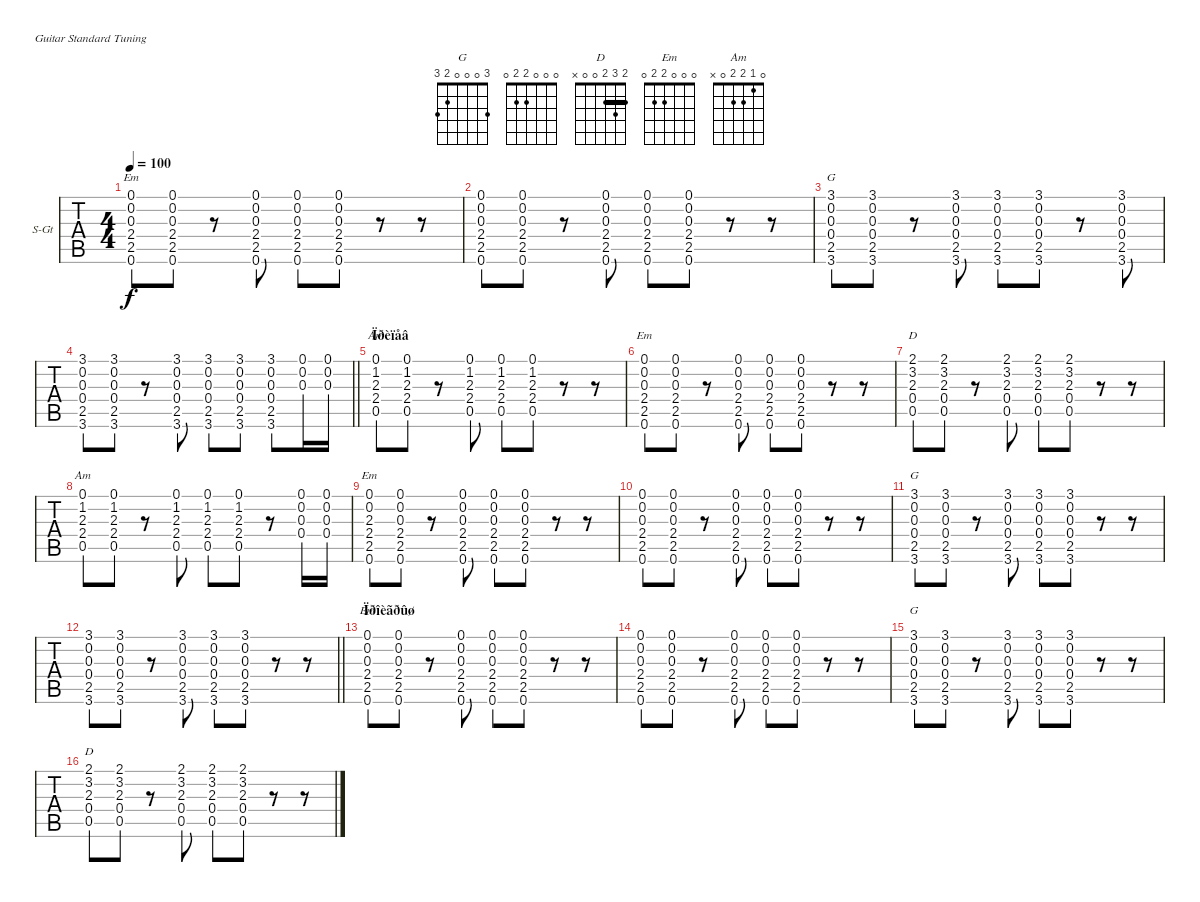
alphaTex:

\bracketExtendMode groupsimilarinstruments
\firstSystemTrackNameOrientation horizontal
\otherSystemsTrackNameOrientation horizontal
\track ("Rythm" "S-Gt") {instrument acousticguitarsteel}
\staff {tabs}
\tuning (E4 B3 G3 D3 A2 E2)
\chord ("G" 3 0 0 0 2 3)
\chord ("" 3 0 0 0 2 3)
\chord ("D" 2 3 2 0 0 x) {barre 2}
\chord ("Em" 0 0 0 2 2 0)
\chord ("Am" 0 1 2 2 0 x)
\chord ("" 0 0 0 2 2 0)
\ts (4 4)
\tempo 100
\clef g2
\ks c
(0.1 0.2 0.3 2.4 2.5 0.6).8{ch "Em" dy f} (0.1 0.2 0.3 2.4 2.5 0.6).8 r.8 (0.1 0.2 0.3 2.4 2.5 0.6).8 (0.1 0.2 0.3 2.4 2.5 0.6).8 (0.1 0.2 0.3 2.4 2.5 0.6).8 r.8 r.8 |
(0.1 0.2 0.3 2.4 2.5 0.6).8 (0.1 0.2 0.3 2.4 2.5 0.6).8 r.8 (0.1 0.2 0.3 2.4 2.5 0.6).8 (0.1 0.2 0.3 2.4 2.5 0.6).8 (0.1 0.2 0.3 2.4 2.5 0.6).8 r.8 r.8 |
(3.1 0.2 0.3 0.4 2.5 3.6).8{ch "G"} (3.1 0.2 0.3 0.4 2.5 3.6).8 r.8 (3.1 0.2 0.3 0.4 2.5 3.6).8 (3.1 0.2 0.3 0.4 2.5 3.6).8 (3.1 0.2 0.3 0.4 2.5 3.6).8 r.8 (3.1 0.2 0.3 0.4 2.5 3.6).8 |
\barLineRight lightlight
(3.1 0.2 0.3 0.4 2.5 3.6).8{ch ""} (3.1 0.2 0.3 0.4 2.5 3.6).8 r.8 (3.1 0.2 0.3 0.4 2.5 3.6).8 (3.1 0.2 0.3 0.4 2.5 3.6).8 (3.1 0.2 0.3 0.4 2.5 3.6).8 (3.1 0.2 0.3 0.4 2.5 3.6).8 (0.1 0.2 0.3).16 (0.1 0.2 0.3).16 |
\section ("" "Ïðèïåâ")
(0.1 1.2 2.3 2.4 0.5).8{ch "Am"} (0.1 1.2 2.3 2.4 0.5).8 r.8 (0.1 1.2 2.3 2.4 0.5).8 (0.1 1.2 2.3 2.4 0.5).8 (0.1 1.2 2.3 2.4 0.5).8 r.8 r.8 |
(0.1 0.2 0.3 2.4 2.5 0.6).8{ch "Em"} (0.1 0.2 0.3 2.4 2.5 0.6).8 r.8 (0.1 0.2 0.3 2.4 2.5 0.6).8 (0.1 0.2 0.3 2.4 2.5 0.6).8 (0.1 0.2 0.3 2.4 2.5 0.6).8 r.8 r.8 |
(2.1 3.2 2.3 0.4 0.5).8{ch "D"} (2.1 3.2 2.3 0.4 0.5).8 r.8 (2.1 3.2 2.3 0.4 0.5).8 (2.1 3.2 2.3 0.4 0.5).8 (2.1 3.2 2.3 0.4 0.5).8 r.8 r.8 |
(0.1 1.2 2.3 2.4 0.5).8{ch "Am"} (0.1 1.2 2.3 2.4 0.5).8 r.8 (0.1 1.2 2.3 2.4 0.5).8 (0.1 1.2 2.3 2.4 0.5).8 (0.1 1.2 2.3 2.4 0.5).8 r.8 (0.1 0.2 0.3 0.4).16 (0.1 0.2 0.3 0.4).16 |
(0.1 0.2 2.3 2.4 2.5 0.6).8{ch "Em"} (0.1 0.2 0.3 2.4 2.5 0.6).8 r.8 (0.1 0.2 0.3 2.4 2.5 0.6).8 (0.1 0.2 0.3 2.4 2.5 0.6).8 (0.1 0.2 0.3 2.4 2.5 0.6).8 r.8 r.8 |
(0.1 0.2 0.3 2.4 2.5 0.6).8{ch ""} (0.1 0.2 0.3 2.4 2.5 0.6).8 r.8 (0.1 0.2 0.3 2.4 2.5 0.6).8 (0.1 0.2 0.3 2.4 2.5 0.6).8 (0.1 0.2 0.3 2.4 2.5 0.6).8 r.8 r.8 |
(3.1 0.2 0.3 0.4 2.5 3.6).8{ch "G"} (3.1 0.2 0.3 0.4 2.5 3.6).8 r.8 (3.1 0.2 0.3 0.4 2.5 3.6).8 (3.1 0.2 0.3 0.4 2.5 3.6).8 (3.1 0.2 0.3 0.4 2.5 3.6).8 r.8 r.8 |
\barLineRight lightlight
(3.1 0.2 0.3 0.4 2.5 3.6).8{ch ""} (3.1 0.2 0.3 0.4 2.5 3.6).8 r.8 (3.1 0.2 0.3 0.4 2.5 3.6).8 (3.1 0.2 0.3 0.4 2.5 3.6).8 (3.1 0.2 0.3 0.4 2.5 3.6).8 r.8 r.8 |
\section ("" "Ïðîèãðûø")
(0.1 0.2 0.3 2.4 2.5 0.6).8{ch "Em"} (0.1 0.2 0.3 2.4 2.5 0.6).8 r.8 (0.1 0.2 0.3 2.4 2.5 0.6).8 (0.1 0.2 0.3 2.4 2.5 0.6).8 (0.1 0.2 0.3 2.4 2.5 0.6).8 r.8 r.8 |
(0.1 0.2 0.3 2.4 2.5 0.6).8{ch ""} (0.1 0.2 0.3 2.4 2.5 0.6).8 r.8 (0.1 0.2 0.3 2.4 2.5 0.6).8 (0.1 0.2 0.3 2.4 2.5 0.6).8 (0.1 0.2 0.3 2.4 2.5 0.6).8 r.8 r.8 |
(3.1 0.2 0.3 0.4 2.5 3.6).8{ch "G"} (3.1 0.2 0.3 0.4 2.5 3.6).8 r.8 (3.1 0.2 0.3 0.4 2.5 3.6).8 (3.1 0.2 0.3 0.4 2.5 3.6).8 (3.1 0.2 0.3 0.4 2.5 3.6).8 r.8 r.8 |
(2.1 3.2 2.3 0.4 0.5).8{ch "D"} (2.1 3.2 2.3 0.4 0.5).8 r.8 (2.1 3.2 2.3 0.4 0.5).8 (2.1 3.2 2.3 0.4 0.5).8 (2.1 3.2 2.3 0.4 0.5).8 r.8 r.8
